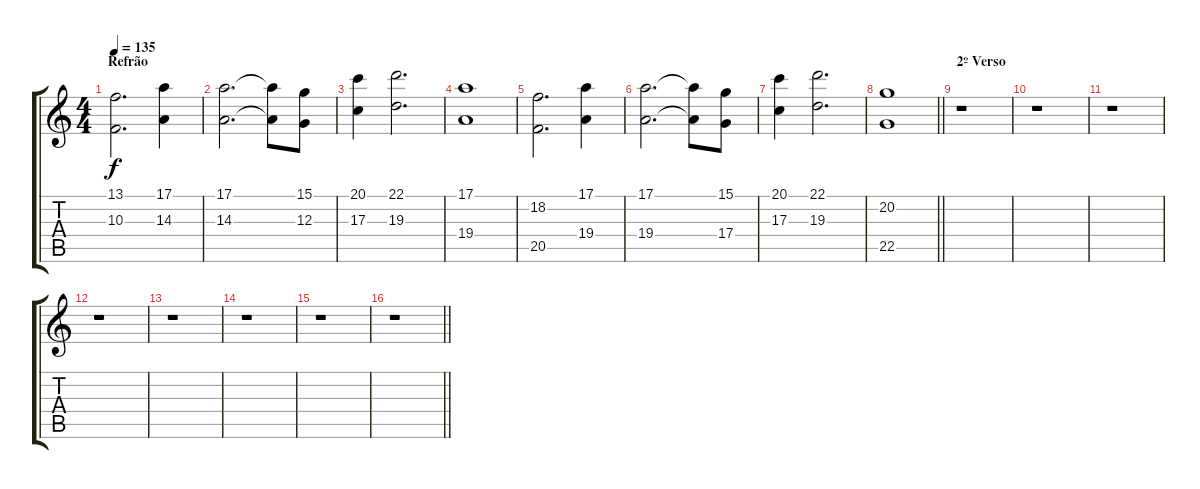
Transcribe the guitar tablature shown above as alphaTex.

\track "" {instrument stringensemble1}
\staff {score tabs}
\tuning (E4 B3 G3 D3 A2 E2) {hide}
\ts (4 4)
\section ("" "Refrão")
\tempo 135
\clef g2
\ks c
(13.1 10.3).2{d dy f} (17.1 14.3).4 |
(17.1 14.3).2{d} (17.1{t} 14.3{t}).8 (15.1 12.3).8 |
(20.1 17.3).4 (22.1 19.3).2{d} |
(17.1 19.4).1 |
(18.2 20.5).2{d} (17.1 19.4).4 |
(17.1 19.4).2{d} (17.1{t} 19.4{t}).8 (15.1 17.4).8 |
(20.1 17.3).4 (22.1 19.3).2{d} |
\barLineRight lightlight
(20.2 22.5).1 |
\section ("" "2º Verso")
r.1 |
r.1 |
r.1 |
r.1 |
r.1 |
r.1 |
r.1 |
\barLineRight lightlight
r.1
